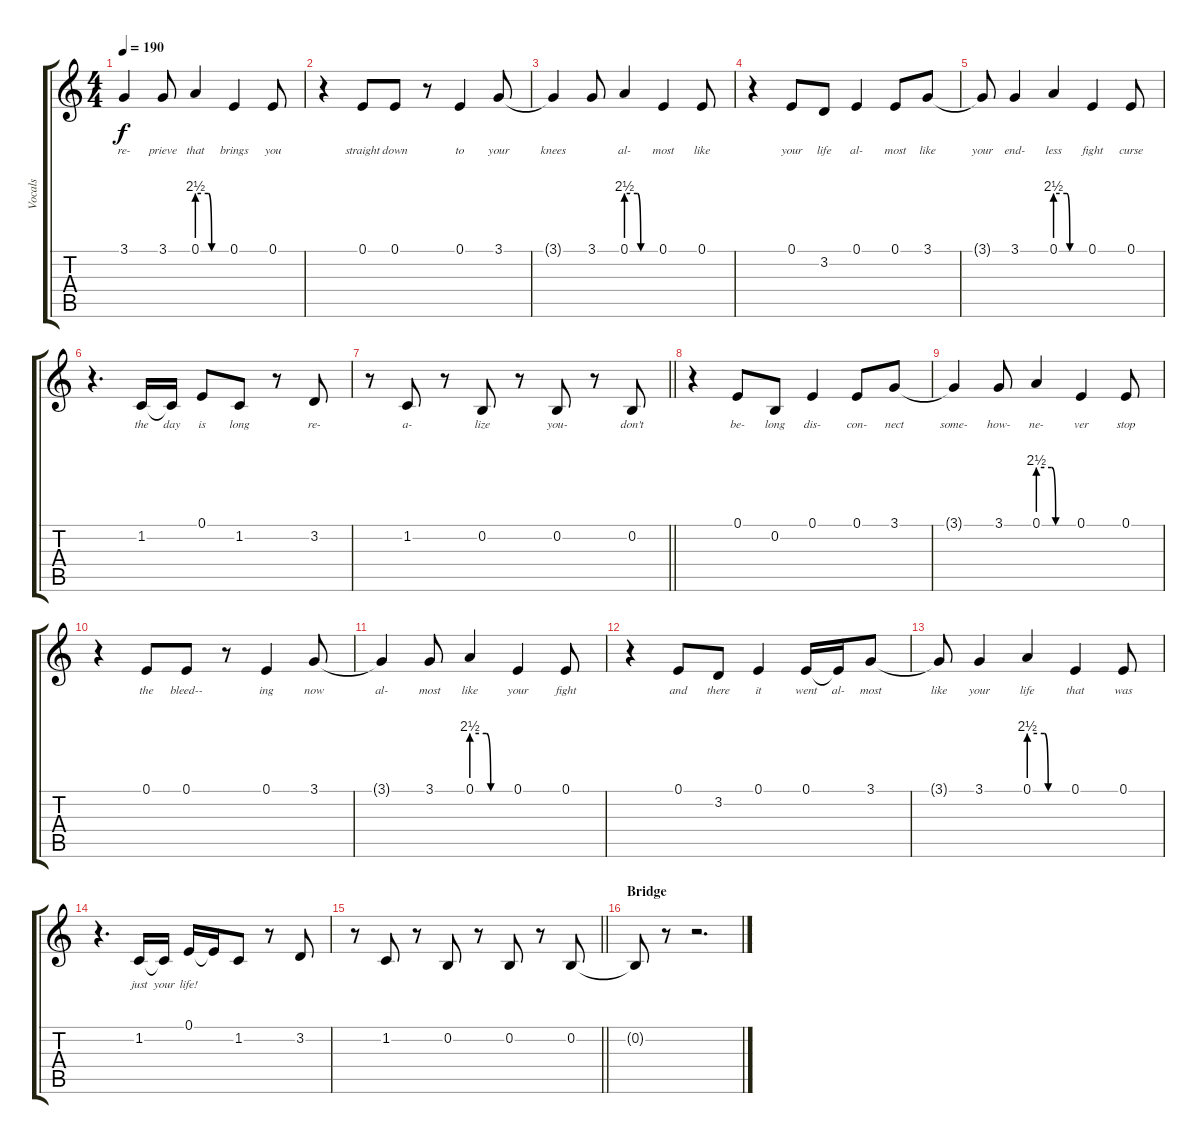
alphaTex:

\track ("Vocals" "Vocals") {instrument synthbrass1}
\staff {score tabs}
\tuning (E4 B3 G3 D3 A2 E2) {hide}
\ts (4 4)
\tempo 190
\clef g2
\ks c
3.1{t}.4{lyrics (0 "re-") lyrics (1 "") lyrics (2 "") lyrics (3 "") lyrics (4 "") dy f} 3.1.8{lyrics (0 "prieve") lyrics (1 "") lyrics (2 "") lyrics (3 "") lyrics (4 "")} 0.1{be (custom 0 10 23 10 30 0 60 0)}.4{lyrics (0 "that") lyrics (1 "") lyrics (2 "") lyrics (3 "") lyrics (4 "")} 0.1.4{lyrics (0 "brings") lyrics (1 "") lyrics (2 "") lyrics (3 "") lyrics (4 "")} 0.1.8{lyrics (0 "you") lyrics (1 "") lyrics (2 "") lyrics (3 "") lyrics (4 "")} |
r.4 0.1.8{lyrics (0 "straight") lyrics (1 "") lyrics (2 "") lyrics (3 "") lyrics (4 "")} 0.1.8{lyrics (0 "down") lyrics (1 "") lyrics (2 "") lyrics (3 "") lyrics (4 "")} r.8 0.1.4{lyrics (0 "to") lyrics (1 "") lyrics (2 "") lyrics (3 "") lyrics (4 "")} 3.1.8{lyrics (0 "your") lyrics (1 "") lyrics (2 "") lyrics (3 "") lyrics (4 "")} |
3.1{t}.4{lyrics (0 "knees") lyrics (1 "") lyrics (2 "") lyrics (3 "") lyrics (4 "")} 3.1.8{lyrics (0 "") lyrics (1 "") lyrics (2 "") lyrics (3 "") lyrics (4 "")} 0.1{be (custom 0 10 23 10 30 0 60 0)}.4{lyrics (0 "al-") lyrics (1 "") lyrics (2 "") lyrics (3 "") lyrics (4 "")} 0.1.4{lyrics (0 "most") lyrics (1 "") lyrics (2 "") lyrics (3 "") lyrics (4 "")} 0.1.8{lyrics (0 "like") lyrics (1 "") lyrics (2 "") lyrics (3 "") lyrics (4 "")} |
r.4 0.1.8{lyrics (0 "your") lyrics (1 "") lyrics (2 "") lyrics (3 "") lyrics (4 "")} 3.2.8{lyrics (0 "life") lyrics (1 "") lyrics (2 "") lyrics (3 "") lyrics (4 "")} 0.1.4{lyrics (0 "al-") lyrics (1 "") lyrics (2 "") lyrics (3 "") lyrics (4 "")} 0.1.8{lyrics (0 "most") lyrics (1 "") lyrics (2 "") lyrics (3 "") lyrics (4 "")} 3.1.8{lyrics (0 "like") lyrics (1 "") lyrics (2 "") lyrics (3 "") lyrics (4 "")} |
3.1{t}.8{lyrics (0 "your") lyrics (1 "") lyrics (2 "") lyrics (3 "") lyrics (4 "")} 3.1.4{lyrics (0 "end-") lyrics (1 "") lyrics (2 "") lyrics (3 "") lyrics (4 "")} 0.1{be (custom 0 10 24 10 30 0 60 0)}.4{lyrics (0 "less") lyrics (1 "") lyrics (2 "") lyrics (3 "") lyrics (4 "")} 0.1.4{lyrics (0 "fight") lyrics (1 "") lyrics (2 "") lyrics (3 "") lyrics (4 "")} 0.1.8{lyrics (0 "curse") lyrics (1 "") lyrics (2 "") lyrics (3 "") lyrics (4 "")} |
r.4{d} 1.2.16{lyrics (0 "the") lyrics (1 "") lyrics (2 "") lyrics (3 "") lyrics (4 "")} 1.2{t}.16{lyrics (0 "day") lyrics (1 "") lyrics (2 "") lyrics (3 "") lyrics (4 "")} 0.1.8{lyrics (0 "is") lyrics (1 "") lyrics (2 "") lyrics (3 "") lyrics (4 "")} 1.2.8{lyrics (0 "long") lyrics (1 "") lyrics (2 "") lyrics (3 "") lyrics (4 "")} r.8 3.2.8{lyrics (0 "re-") lyrics (1 "") lyrics (2 "") lyrics (3 "") lyrics (4 "")} |
\barLineRight lightlight
r.8 1.2.8{lyrics (0 "a-") lyrics (1 "") lyrics (2 "") lyrics (3 "") lyrics (4 "")} r.8 0.2.8{lyrics (0 "lize") lyrics (1 "") lyrics (2 "") lyrics (3 "") lyrics (4 "")} r.8 0.2.8{lyrics (0 "you-") lyrics (1 "") lyrics (2 "") lyrics (3 "") lyrics (4 "")} r.8 0.2.8{lyrics (0 "don't") lyrics (1 "") lyrics (2 "") lyrics (3 "") lyrics (4 "")} |
r.4 0.1.8{lyrics (0 "be-") lyrics (1 "") lyrics (2 "") lyrics (3 "") lyrics (4 "")} 0.2.8{lyrics (0 "long") lyrics (1 "") lyrics (2 "") lyrics (3 "") lyrics (4 "")} 0.1.4{lyrics (0 "dis-") lyrics (1 "") lyrics (2 "") lyrics (3 "") lyrics (4 "")} 0.1.8{lyrics (0 "con-") lyrics (1 "") lyrics (2 "") lyrics (3 "") lyrics (4 "")} 3.1.8{lyrics (0 "nect") lyrics (1 "") lyrics (2 "") lyrics (3 "") lyrics (4 "")} |
3.1{t}.4{lyrics (0 "some-") lyrics (1 "") lyrics (2 "") lyrics (3 "") lyrics (4 "")} 3.1.8{lyrics (0 "how-") lyrics (1 "") lyrics (2 "") lyrics (3 "") lyrics (4 "")} 0.1{be (custom 0 10 23 10 30 0 60 0)}.4{lyrics (0 "ne-") lyrics (1 "") lyrics (2 "") lyrics (3 "") lyrics (4 "")} 0.1.4{lyrics (0 "ver") lyrics (1 "") lyrics (2 "") lyrics (3 "") lyrics (4 "")} 0.1.8{lyrics (0 "stop") lyrics (1 "") lyrics (2 "") lyrics (3 "") lyrics (4 "")} |
r.4 0.1.8{lyrics (0 "the") lyrics (1 "") lyrics (2 "") lyrics (3 "") lyrics (4 "")} 0.1.8{lyrics (0 "bleed--") lyrics (1 "") lyrics (2 "") lyrics (3 "") lyrics (4 "")} r.8 0.1.4{lyrics (0 "ing") lyrics (1 "") lyrics (2 "") lyrics (3 "") lyrics (4 "")} 3.1.8{lyrics (0 "now") lyrics (1 "") lyrics (2 "") lyrics (3 "") lyrics (4 "")} |
3.1{t}.4{lyrics (0 "al-") lyrics (1 "") lyrics (2 "") lyrics (3 "") lyrics (4 "")} 3.1.8{lyrics (0 "most") lyrics (1 "") lyrics (2 "") lyrics (3 "") lyrics (4 "")} 0.1{be (custom 0 10 23 10 30 0 60 0)}.4{lyrics (0 "like") lyrics (1 "") lyrics (2 "") lyrics (3 "") lyrics (4 "")} 0.1.4{lyrics (0 "your") lyrics (1 "") lyrics (2 "") lyrics (3 "") lyrics (4 "")} 0.1.8{lyrics (0 "fight") lyrics (1 "") lyrics (2 "") lyrics (3 "") lyrics (4 "")} |
r.4 0.1.8{lyrics (0 "and") lyrics (1 "") lyrics (2 "") lyrics (3 "") lyrics (4 "")} 3.2.8{lyrics (0 "there") lyrics (1 "") lyrics (2 "") lyrics (3 "") lyrics (4 "")} 0.1.4{lyrics (0 "it") lyrics (1 "") lyrics (2 "") lyrics (3 "") lyrics (4 "")} 0.1.16{lyrics (0 "went") lyrics (1 "") lyrics (2 "") lyrics (3 "") lyrics (4 "")} 0.1{t}.16{lyrics (0 "al-") lyrics (1 "") lyrics (2 "") lyrics (3 "") lyrics (4 "")} 3.1.8{lyrics (0 "most") lyrics (1 "") lyrics (2 "") lyrics (3 "") lyrics (4 "")} |
3.1{t}.8{lyrics (0 "like") lyrics (1 "") lyrics (2 "") lyrics (3 "") lyrics (4 "")} 3.1.4{lyrics (0 "your") lyrics (1 "") lyrics (2 "") lyrics (3 "") lyrics (4 "")} 0.1{be (custom 0 10 24 10 30 0 60 0)}.4{lyrics (0 "life") lyrics (1 "") lyrics (2 "") lyrics (3 "") lyrics (4 "")} 0.1.4{lyrics (0 "that") lyrics (1 "") lyrics (2 "") lyrics (3 "") lyrics (4 "")} 0.1.8{lyrics (0 "was") lyrics (1 "") lyrics (2 "") lyrics (3 "") lyrics (4 "")} |
r.4{d} 1.2.16{lyrics (0 "just") lyrics (1 "") lyrics (2 "") lyrics (3 "") lyrics (4 "")} 1.2{t}.16{lyrics (0 "your") lyrics (1 "") lyrics (2 "") lyrics (3 "") lyrics (4 "")} 0.1.16{lyrics (0 "life!") lyrics (1 "") lyrics (2 "") lyrics (3 "") lyrics (4 "")} 0.1{t}.16 1.2.8 r.8 3.2.8 |
\barLineRight lightlight
r.8 1.2.8 r.8 0.2.8 r.8 0.2.8 r.8 0.2.8 |
\section ("" "Bridge")
0.2{t}.8 r.8 r.2{d}
